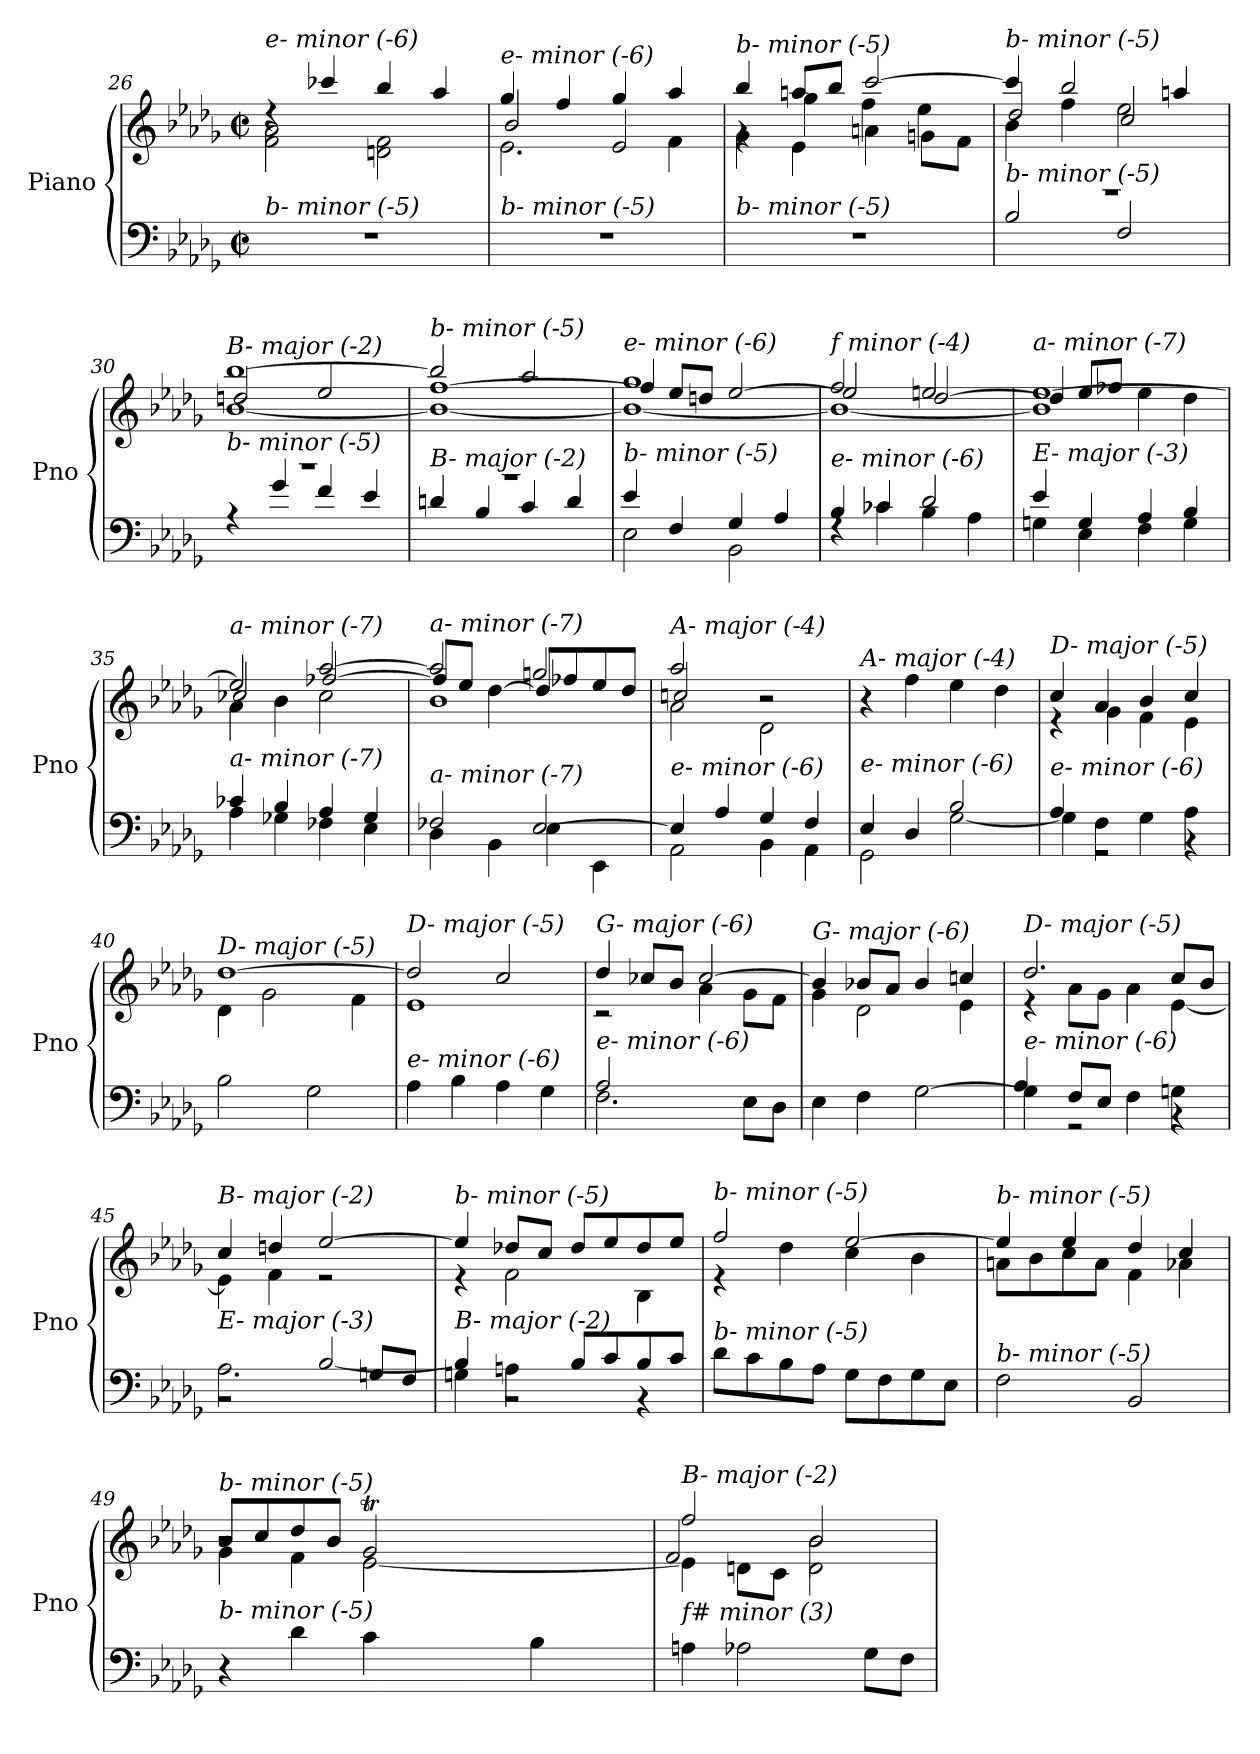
**kern	**kern
*part1	*part1
*staff2	*staff1
*I"Piano	*
*I'Pno	*
*clefF4	*clefG2
*k[b-e-a-d-g-]	*k[b-e-a-d-g-]
*M2/2	*M2/2
*met(c|)	*met(c|)
=26	=26
*	*^
!	!LO:TX:i:t=e- minor (-6)	!
!LO:TX:i:t=b- minor (-5)	!	!
1r	4rdd	2f\ 2a-\
.	4ccc-X/	.
.	4bb-/	2dn\ 2f\
.	4aa-/	.
=27	=27	=27
*	*	*^
!	!LO:TX:i:t=e- minor (-6)	!	!
!LO:TX:i:t=b- minor (-5)	!	!	!
1r	4gg-/	2.e-\	2b-/
.	4ff/	.	.
.	4gg-/	.	2e-/
.	4aa-/	4f\	.
=28	=28	=28	=28
!	!LO:TX:i:t=b- minor (-5)	!	!
!LO:TX:i:t=b- minor (-5)	!	!	!
1r	4bb-/	4g-\	4rg
.	8aan/L	4e-\	4gg-\
.	8bb-/J	.	.
.	[2ccc/	4an\	4ff\
.	.	8gn\L	4ee-\
.	.	8f\J	.
=29	=29	=29	=29
*^	*	*	*
!	!	!LO:TX:i:t=b- minor (-5)	!	!
!LO:TX:i:t=b- minor (-5)	!	!	!	!
1r	2B-/	4ccc/]	4b-\	2dd-/
.	.	2bb-/	4ff\	.
.	2F/	.	2ee-\	2cc/
.	.	4aan/	.	.
=30	=30	=30	=30	=30
!	!	!LO:TX:i:t=B- major (-2)	!	!
!LO:TX:i:t=b- minor (-5)	!	!	!	!
1r	4rA	[1bb-	[1b-	2ddn/
.	4g-/	.	.	.
.	4f/	.	.	2ee-/
.	4e-/	.	.	.
!!LO:PB:g=z	!!	!!
=31	=31	=31	=31	=31
!	!	!LO:TX:i:t=b- minor (-5)	!	!
!LO:TX:i:t=B- major (-2)	!	!	!	!
1r	4dn/	2bb-/]	1b-_	[1ff
.	4B-/	.	.	.
.	4c/	2aa-/	.	.
.	4d/	.	.	.
=32	=32	=32	=32	=32
!	!	!LO:TX:i:t=e- minor (-6)	!	!
!LO:TX:i:t=b- minor (-5)	!	!	!	!
4e-/	2E-\	1gg-	1b-_	4ff/]
4F/	.	.	.	8ee-/L
.	.	.	.	8ddn/J
4G-/	2BB-\	.	.	[2ee-/
4A-/	.	.	.	.
=33	=33	=33	=33	=33
!	!	!LO:TX:i:t=f minor (-4)	!	!
!LO:TX:i:t=e- minor (-6)	!	!	!	!
4B-/	4rF	2ff/	1b-_	2ee-/]
4c-X/	4c-\	.	.	.
2d-/	4B-\	2eeni/	.	[2dd-/
.	4A-\	.	.	.
=34	=34	=34	=34	=34
!	!	!LO:TX:i:t=a- minor (-7)	!	!
!LO:TX:i:t=E- major (-3)	!	!	!	!
4e-/	4Gn\	[1ee-	1b-]	4dd-/]
4G/	4E-\	.	.	8ee-/L
.	.	.	.	8ff-X/J
4A-/	4F\	.	.	4ee-\
4B-/	4G\	.	.	4dd-\
=35	=35	=35	=35	=35
!	!	!LO:TX:i:t=a- minor (-7)	!	!
!LO:TX:i:t=a- minor (-7)	!	!	!	!
4c-X/	4A-\	2ee-/]	4a-\	2cc-X/
4B-/	4G-X\	.	4b-\	.
4A-/	4F-X\	[2aa-/	2cc-\	[2ff-X/
4G-/	4E-\	.	.	.
=36	=36	=36	=36	=36
!	!	!LO:TX:i:t=a- minor (-7)	!	!
!LO:TX:i:t=a- minor (-7)	!	!	!	!
2F-X/	4D-\	2aa-/]	1b-	8ff-/L]
.	.	.	.	8ee-/J
.	4BB-\	.	.	[4dd-\
[2E-/	4E-\	2ggn/	.	8dd-/L]
.	.	.	.	8ff-X/
.	4EE-\	.	.	8ee-/
.	.	.	.	8dd-/J
!!LO:LB:g=z	!!	!!
=37	=37	=37	=37	=37
!	!	!LO:TX:i:t=A- major (-4)	!	!
!LO:TX:i:t=e- minor (-6)	!	!	!	!
4E-/]	2AA-\	2aa-/	2a-\	2ccn/
4A-/	.	.	.	.
4G-/	4BB-\	2r	2d-\	2r
4F/	4AA-\	.	.	.
*	*	*v	*v	*v
=38	=38	=38
!	!	!LO:TX:i:t=A- major (-4)
!LO:TX:i:t=e- minor (-6)	!	!
4E-/	2GG-\	4r
4D-/	.	4ff\
2B-/	[2G-\	4ee-\
.	.	4dd-\
=39	=39	=39
*	*	*^
!	!	!LO:TX:i:t=D- major (-5)	!
!LO:TX:i:t=e- minor (-6)	!	!	!
4A-/	4G-\]	4cc/	4r
4F\	2r	4a-/	4g-\
4G-\	.	4b-/	4f\
4A-\	4r	4cc/	4e-\
=40	=40	=40	=40
!	!	!LO:TX:i:t=D- major (-5)	!
!LO:TX:i:t=e- minor (-6)	!	!	!
*v	*v	*	*
2B-\	[1dd-	4d-\
.	.	2g-\
2G-\	.	.
.	.	4f\
=41	=41	=41
!	!LO:TX:i:t=D- major (-5)	!
!LO:TX:i:t=e- minor (-6)	!	!
4A-\	2dd-/]	1e-
4B-\	.	.
4A-\	2cc/	.
4G-\	.	.
=42	=42	=42
*^	*	*
!	!	!LO:TX:i:t=G- major (-6)	!
!LO:TX:i:t=e- minor (-6)	!	!	!
2A-/	2.F\	4dd-/	2r
.	.	8cc-X/L	.
.	.	8b-/J	.
2ryy	.	[2cc-/	4a-\
.	8E-\L	.	8g-\L
.	8D-\J	.	8f\J
=43	=43	=43	=43
!	!	!LO:TX:i:t=G- major (-6)	!
!LO:TX:i:t=e- minor (-6)	!	!	!
*v	*v	*	*
4E-\	4bni/]	4g-\
4F\	8b-/L	2d-\
.	8a-/J	.
[2G-\	4b-/	.
.	4ccn/	4e-\
!!LO:LB:g=z	!!
=44	=44	=44
*^	*	*
!	!	!LO:TX:i:t=D- major (-5)	!
!LO:TX:i:t=e- minor (-6)	!	!	!
4G-\]	4A-/	2.dd-/	4r
8F/L	2r	.	8a-\L
8E-/J	.	.	8g-\J
4F\	.	.	4a-\
4Gn\	4r	8cc/L	[4e-\
.	.	8b-/J	.
=45	=45	=45	=45
!	!	!LO:TX:i:t=B- major (-2)	!
!LO:TX:i:t=E- major (-3)	!	!	!
2.A-\	2r	4cc/	4e-\]
.	.	4ddn/	4f\
.	[2B-/	[2ee-/	2r
8Gn/L	.	.	.
8F/J	.	.	.
=46	=46	=46	=46
!	!	!LO:TX:i:t=b- minor (-5)	!
!LO:TX:i:t=B- major (-2)	!	!	!
4Gn\	4B-/]	4ee-/]	4r
4An\	2r	8dd-X/L	2f\
.	.	8cc/J	.
8B-/L	.	8dd-/L	.
8c/	.	8ee-/	.
8B-/	4r	8dd-/	4B-\
8c/J	.	8ee-/J	.
*v	*v	*	*
=47	=47	=47
!	!LO:TX:i:t=b- minor (-5)	!
!LO:TX:i:t=b- minor (-5)	!	!
8d-\L	2ff/	4r
8c\	.	.
8B-\	.	4dd-\
8A-\J	.	.
8G-\L	[2ee-/	4cc\
8F\	.	.
8G-\	.	4b-\
8E-\J	.	.
=48	=48	=48
!	!LO:TX:i:t=b- minor (-5)	!
!LO:TX:i:t=b- minor (-5)	!	!
2F\	4ee-/]	8an\L
.	.	8b-\
.	4ee-/	8cc\
.	.	8a\J
2BB-/	4dd-/	4f\
.	4cc/	4a-X\
!!LO:LB:g=z
=49	=49	=49
*	*	*^
!	!LO:TX:i:t=b- minor (-5)	!	!
!LO:TX:i:t=b- minor (-5)	!	!	!
4r	8b-/L	4g-\	2r
.	8cc/	.	.
4d-\	8dd-/	4f\	.
.	8b-/J	.	.
4c\	2g-T/	[2e-\	32a-LLLyy
.	.	.	32g-yy
.	.	.	32a-yy
.	.	.	32g-yy
.	.	.	32a-yy
.	.	.	32g-yy
.	.	.	32a-yy
.	.	.	32g-JJJyy
4B-\	.	.	32a-LLLyy
.	.	.	32g-yy
.	.	.	32a-yy
.	.	.	32g-Jyy
.	.	.	16fyy
.	.	.	16g-JJyy
=50	=50	=50	=50
!	!LO:TX:i:t=B- major (-2)	!	!
!LO:TX:i:t=f# minor (3)	!	!	!
4An\	2ff/	4e-\]	2f/
2A-X\	.	8dn\L	.
.	.	8c\J	.
.	2b-/	2d\	2b-\
8G-\L	.	.	.
8F\J	.	.	.
*	*v	*v	*v
=	=
*-	*-
